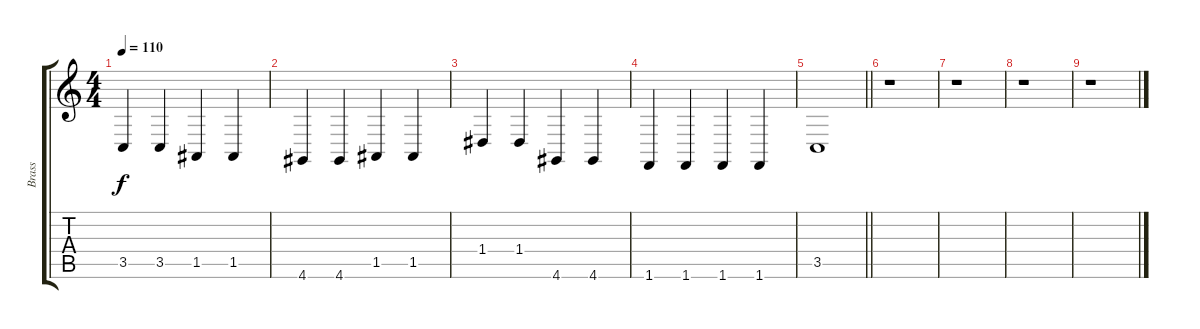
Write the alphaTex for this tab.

\track ("Brass" "Brass") {instrument brasssection}
\staff {score tabs}
\tuning (E4 B3 G3 D3 A2 E2) {hide}
\ts (4 4)
\tempo 110
\clef g2
\ks c
3.5.4{dy f} 3.5.4 1.5.4 1.5.4 |
4.6.4 4.6.4 1.5.4 1.5.4 |
1.4.4 1.4.4 4.6.4 4.6.4 |
1.6.4 1.6.4 1.6.4 1.6.4 |
\barLineRight lightlight
3.5.1 |
r.1 |
r.1 |
r.1 |
r.1
